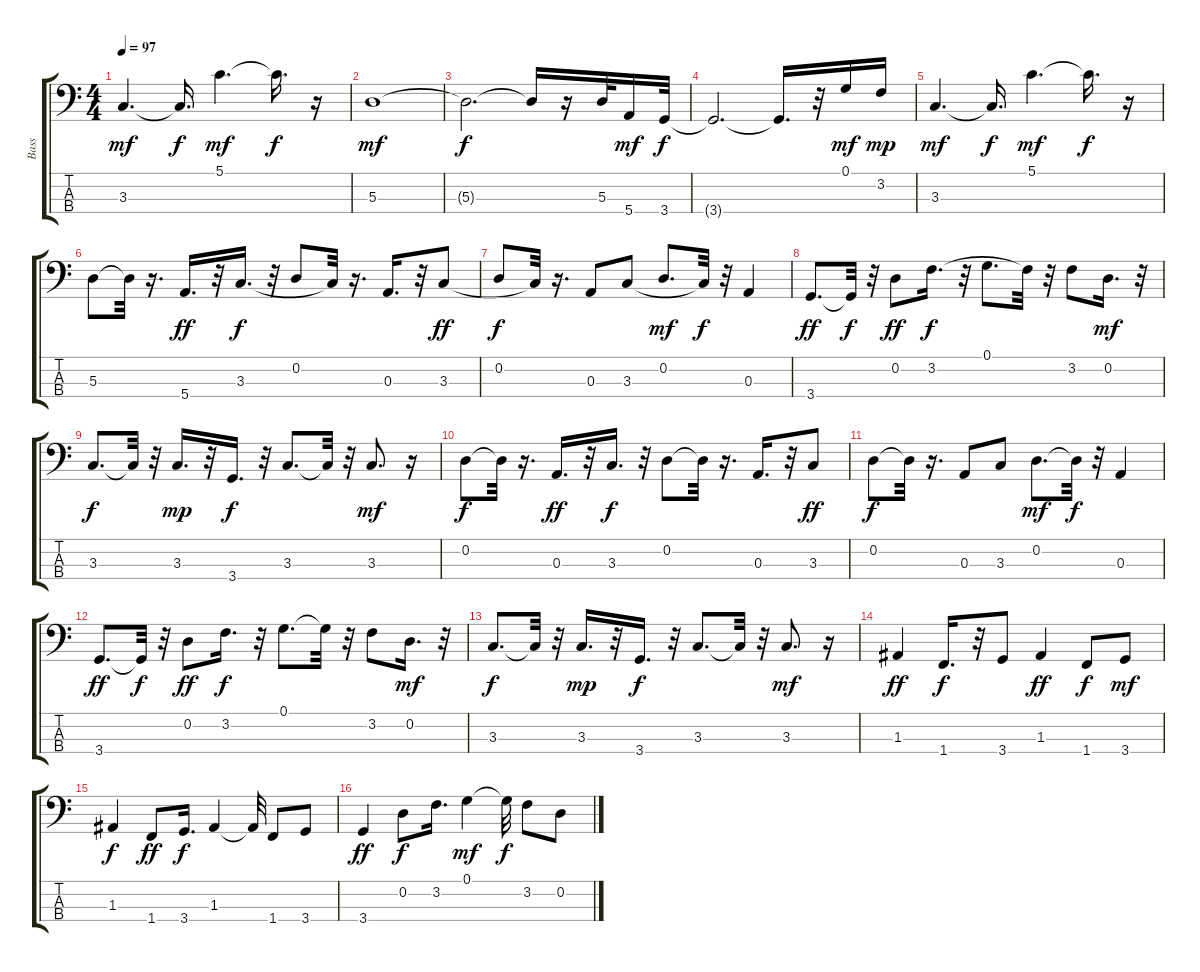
\track ("Bass" "Bass") {instrument electricbassfinger}
\staff {score tabs}
\tuning (G2 D2 A1 E1) {hide}
\ts (4 4)
\tempo 97
\clef f4
\ks c
3.3.4{d dy mf} 3.3{t}.16{d dy f} 5.1.4{d dy mf} 5.1{t}.16{d dy f} r.16 |
5.3.1{dy mf} |
5.3{t}.2{d dy f} 5.3{t}.16 r.16 5.3.32 5.4.16{dy mf} 3.4.32{dy f} |
3.4{t}.2{d} 3.4{t}.16{d} r.32 0.1.16{dy mf} 3.2.16{dy mp} |
3.3.4{d dy mf} 3.3{t}.16{d dy f} 5.1.4{d dy mf} 5.1{t}.16{d dy f} r.16 |
5.3.8 5.3{t}.32 r.16{d} 5.4.16{d dy ff} r.32 3.3.16{d dy f} r.32 0.2.8 3.3{t}.32 r.16{d} 0.3.16{d} r.32 3.3.8{dy ff} |
0.2.8{dy f} 3.3{t}.32 r.16{d} 0.3.8 3.3.8 0.2.8{d dy mf} 3.3{t}.32{dy f} r.32 0.3.4 |
3.4.8{d dy ff} 3.4{t}.32{dy f} r.32 0.2.8{dy ff} 3.2.16{d dy f} r.32 0.1.8{d} 3.2{t}.32 r.32 3.2.8 0.2.16{d dy mf} r.32 |
3.3.8{d dy f} 3.3{t}.32 r.32 3.3.16{d dy mp} r.32 3.4.16{d dy f} r.32 3.3.8{d} 3.3{t}.32 r.32 3.3.8{d dy mf} r.16 |
0.2.8{dy f} 0.2{t}.32 r.16{d} 0.3.16{d dy ff} r.32 3.3.16{d dy f} r.32 0.2.8 0.2{t}.32 r.16{d} 0.3.16{d} r.32 3.3.8{dy ff} |
0.2.8{dy f} 0.2{t}.32 r.16{d} 0.3.8 3.3.8 0.2.8{d dy mf} 0.2{t}.32{dy f} r.32 0.3.4 |
3.4.8{d dy ff} 3.4{t}.32{dy f} r.32 0.2.8{dy ff} 3.2.16{d dy f} r.32 0.1.8{d} 0.1{t}.32 r.32 3.2.8 0.2.16{d dy mf} r.32 |
3.3.8{d dy f} 3.3{t}.32 r.32 3.3.16{d dy mp} r.32 3.4.16{d dy f} r.32 3.3.8{d} 3.3{t}.32 r.32 3.3.8{d dy mf} r.16 |
1.3.4{dy ff} 1.4.16{d dy f} r.32 3.4.8 1.3.4{dy ff} 1.4.8{dy f} 3.4.8{dy mf} |
1.3.4{dy f} 1.4.8{dy ff} 3.4.16{d dy f} 1.3.4 1.3{t}.32 1.4.8 3.4.8 |
3.4.4{dy ff} 0.2.8{dy f} 3.2.16{d} 0.1.4{dy mf} 0.1{t}.32{dy f} 3.2.8 0.2.8
